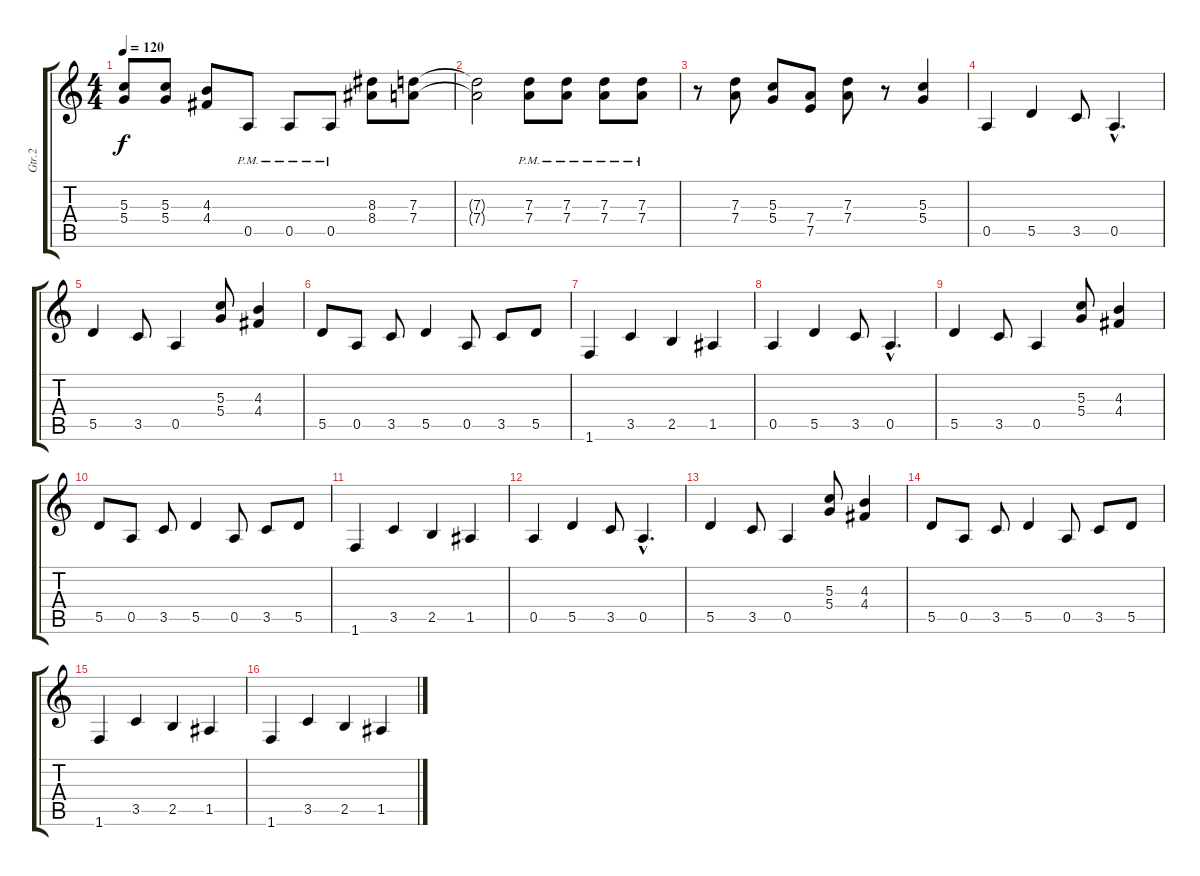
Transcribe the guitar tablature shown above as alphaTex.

\track ("Gtr.2" "Gtr.2") {instrument overdrivenguitar}
\staff {score tabs}
\tuning (E4 B3 G3 D3 A2 E2) {hide}
\ts (4 4)
\tempo 120
\clef g2
\ks c
(5.3{t} 5.4{t}).8{dy f} (5.3 5.4).8 (4.3 4.4).8 0.5{pm}.8 0.5{pm}.8 0.5{pm}.8 (8.3 8.4).8 (7.3 7.4).8 |
(7.3{t} 7.4{t}).2 (7.3{pm} 7.4{pm}).8 (7.3{pm} 7.4{pm}).8 (7.3{pm} 7.4{pm}).8 (7.3{pm} 7.4{pm}).8 |
r.8 (7.3 7.4).8 (5.3 5.4).8 (7.4 7.5).8 (7.3 7.4).8 r.8 (5.3 5.4).4 |
0.5.4 5.5.4 3.5.8 0.5{hac}.4{d} |
5.5.4 3.5.8 0.5.4 (5.3 5.4).8 (4.3 4.4).4 |
5.5.8 0.5.8 3.5.8 5.5.4 0.5.8 3.5.8 5.5.8 |
1.6.4 3.5.4 2.5.4 1.5.4 |
0.5.4 5.5.4 3.5.8 0.5{hac}.4{d} |
5.5.4 3.5.8 0.5.4 (5.3 5.4).8 (4.3 4.4).4 |
5.5.8 0.5.8 3.5.8 5.5.4 0.5.8 3.5.8 5.5.8 |
1.6.4 3.5.4 2.5.4 1.5.4 |
0.5.4 5.5.4 3.5.8 0.5{hac}.4{d} |
5.5.4 3.5.8 0.5.4 (5.3 5.4).8 (4.3 4.4).4 |
5.5.8 0.5.8 3.5.8 5.5.4 0.5.8 3.5.8 5.5.8 |
1.6.4 3.5.4 2.5.4 1.5.4 |
1.6.4 3.5.4 2.5.4 1.5.4
